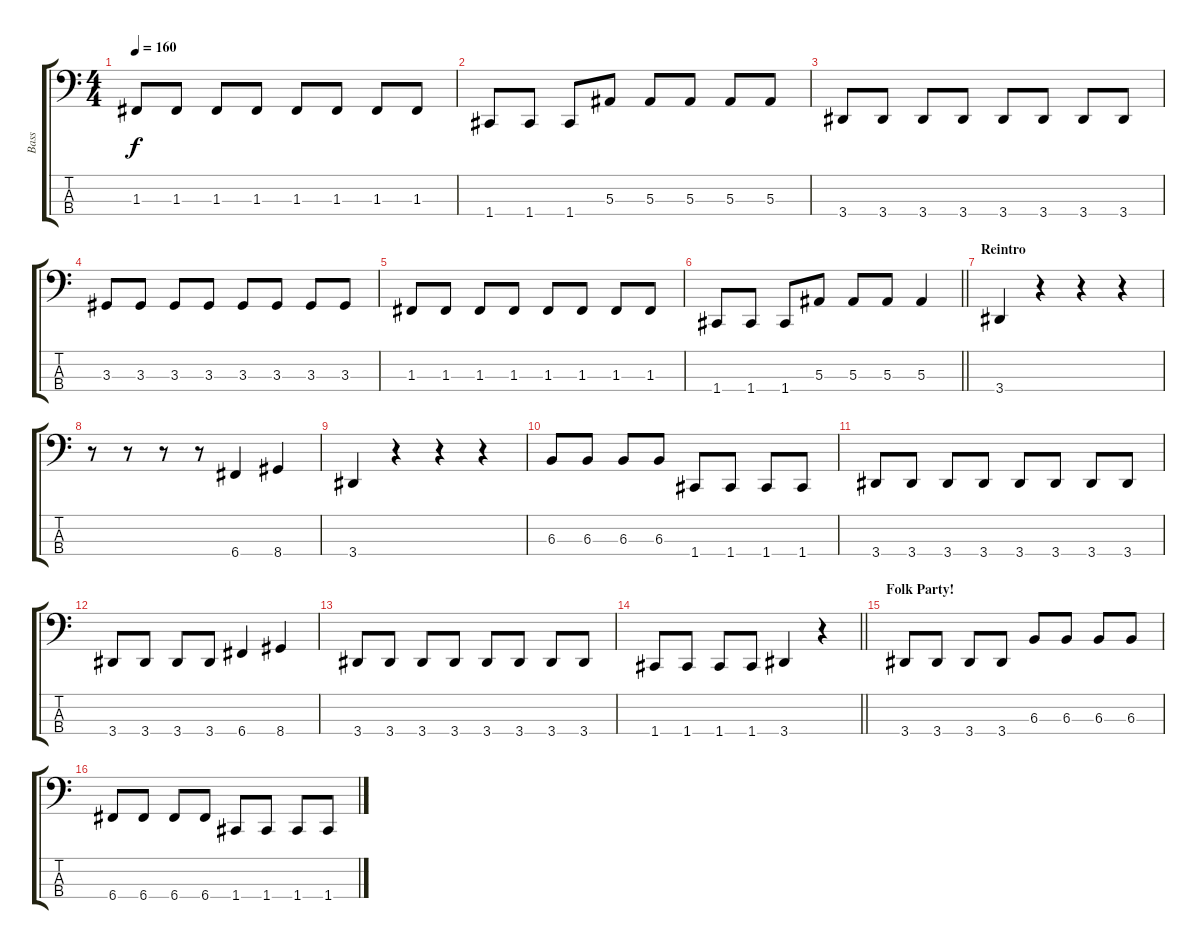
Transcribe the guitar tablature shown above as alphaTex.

\track ("Bass" "Bass") {instrument electricbasspick}
\staff {score tabs}
\tuning (Eb2 Bb1 F1 C1) {hide}
\ts (4 4)
\tempo 160
\clef f4
\ks c
1.3.8{dy f} 1.3.8 1.3.8 1.3.8 1.3.8 1.3.8 1.3.8 1.3.8 |
1.4.8 1.4.8 1.4.8 5.3.8 5.3.8 5.3.8 5.3.8 5.3.8 |
3.4.8 3.4.8 3.4.8 3.4.8 3.4.8 3.4.8 3.4.8 3.4.8 |
3.3.8 3.3.8 3.3.8 3.3.8 3.3.8 3.3.8 3.3.8 3.3.8 |
1.3.8 1.3.8 1.3.8 1.3.8 1.3.8 1.3.8 1.3.8 1.3.8 |
\barLineRight lightlight
1.4.8 1.4.8 1.4.8 5.3.8 5.3.8 5.3.8 5.3.4 |
\section ("" "Reintro")
3.4.4 r.4 r.4 r.4 |
r.8 r.8 r.8 r.8 6.4.4 8.4.4 |
3.4.4 r.4 r.4 r.4 |
6.3.8 6.3.8 6.3.8 6.3.8 1.4.8 1.4.8 1.4.8 1.4.8 |
3.4.8 3.4.8 3.4.8 3.4.8 3.4.8 3.4.8 3.4.8 3.4.8 |
3.4.8 3.4.8 3.4.8 3.4.8 6.4.4 8.4.4 |
3.4.8 3.4.8 3.4.8 3.4.8 3.4.8 3.4.8 3.4.8 3.4.8 |
\barLineRight lightlight
1.4.8 1.4.8 1.4.8 1.4.8 3.4.4 r.4 |
\section ("" "Folk Party!")
3.4.8 3.4.8 3.4.8 3.4.8 6.3.8 6.3.8 6.3.8 6.3.8 |
6.4.8 6.4.8 6.4.8 6.4.8 1.4.8 1.4.8 1.4.8 1.4.8
